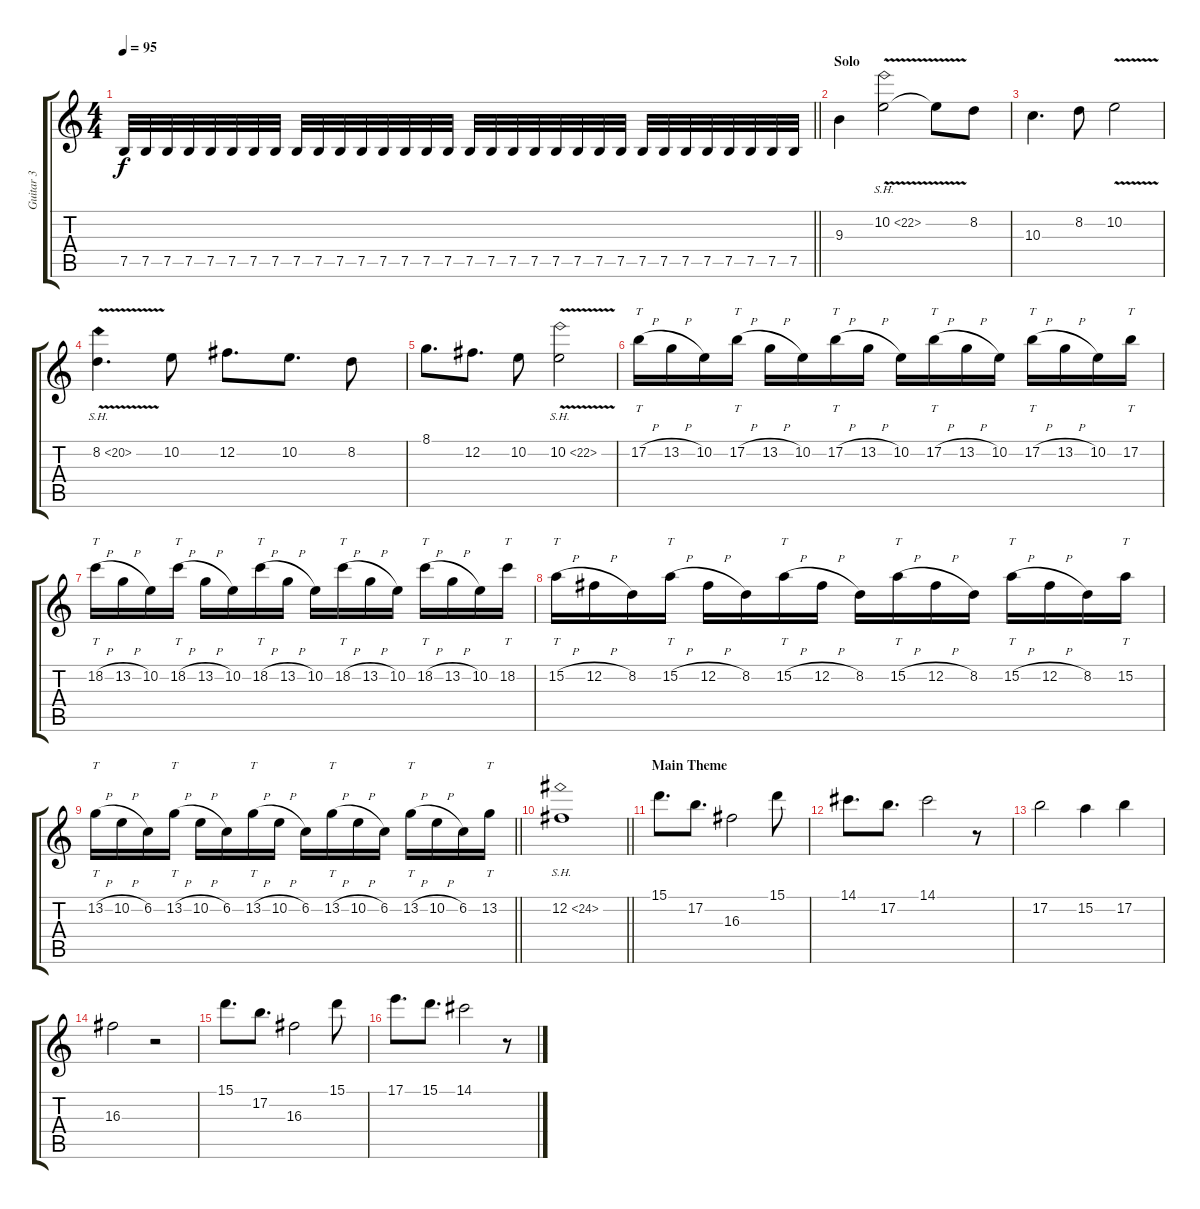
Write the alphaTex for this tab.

\track ("Guitar 3" "Guitar 3") {instrument distortionguitar}
\staff {score tabs}
\tuning (B3 Gb3 D3 A2 E2 B1) {hide}
\ts (4 4)
\tempo 95
\clef g2
\barLineRight lightlight
\ks c
7.5.32{dy f} 7.5.32 7.5.32 7.5.32 7.5.32 7.5.32 7.5.32 7.5.32 7.5.32 7.5.32 7.5.32 7.5.32 7.5.32 7.5.32 7.5.32 7.5.32 7.5.32 7.5.32 7.5.32 7.5.32 7.5.32 7.5.32 7.5.32 7.5.32 7.5.32 7.5.32 7.5.32 7.5.32 7.5.32 7.5.32 7.5.32 7.5.32 |
\section ("" "Solo")
9.3.4{volume 16} 10.2{sh 12 v}.2 10.2{t}.8 8.2.8 |
10.3.4{d} 8.2.8 10.2{v}.2 |
8.2{sh 12 v}.4{d} 10.2.8 12.2.8{d} 10.2.8{d} 8.2.8 |
8.1.8{d} 12.2.8{d} 10.2.8 10.2{sh 12 v}.2 |
17.2{h}.16{tt} 13.2{h}.16 10.2.16 17.2{h}.16{tt} 13.2{h}.16 10.2.16 17.2{h}.16{tt} 13.2{h}.16 10.2.16 17.2{h}.16{tt} 13.2{h}.16 10.2.16 17.2{h}.16{tt} 13.2{h}.16 10.2.16 17.2.16{tt} |
18.2{h}.16{tt} 13.2{h}.16 10.2.16 18.2{h}.16{tt} 13.2{h}.16 10.2.16 18.2{h}.16{tt} 13.2{h}.16 10.2.16 18.2{h}.16{tt} 13.2{h}.16 10.2.16 18.2{h}.16{tt} 13.2{h}.16 10.2.16 18.2.16{tt} |
15.2{h}.16{tt} 12.2{h}.16 8.2.16 15.2{h}.16{tt} 12.2{h}.16 8.2.16 15.2{h}.16{tt} 12.2{h}.16 8.2.16 15.2{h}.16{tt} 12.2{h}.16 8.2.16 15.2{h}.16{tt} 12.2{h}.16 8.2.16 15.2.16{tt} |
\barLineRight lightlight
13.2{h}.16{tt} 10.2{h}.16 6.2.16 13.2{h}.16{tt} 10.2{h}.16 6.2.16 13.2{h}.16{tt} 10.2{h}.16 6.2.16 13.2{h}.16{tt} 10.2{h}.16 6.2.16 13.2{h}.16{tt} 10.2{h}.16 6.2.16 13.2.16{tt} |
\section ("" "")
\barLineRight lightlight
12.2{sh 12}.1 |
\section ("" "Main Theme")
15.1.8{d volume 14} 17.2.8{d} 16.3.2 15.1.8 |
14.1.8{d} 17.2.8{d} 14.1.2 r.8 |
17.2.2 15.2.4 17.2.4 |
16.3.2 r.2 |
15.1.8{d} 17.2.8{d} 16.3.2 15.1.8 |
17.1.8{d} 15.1.8{d} 14.1.2 r.8
